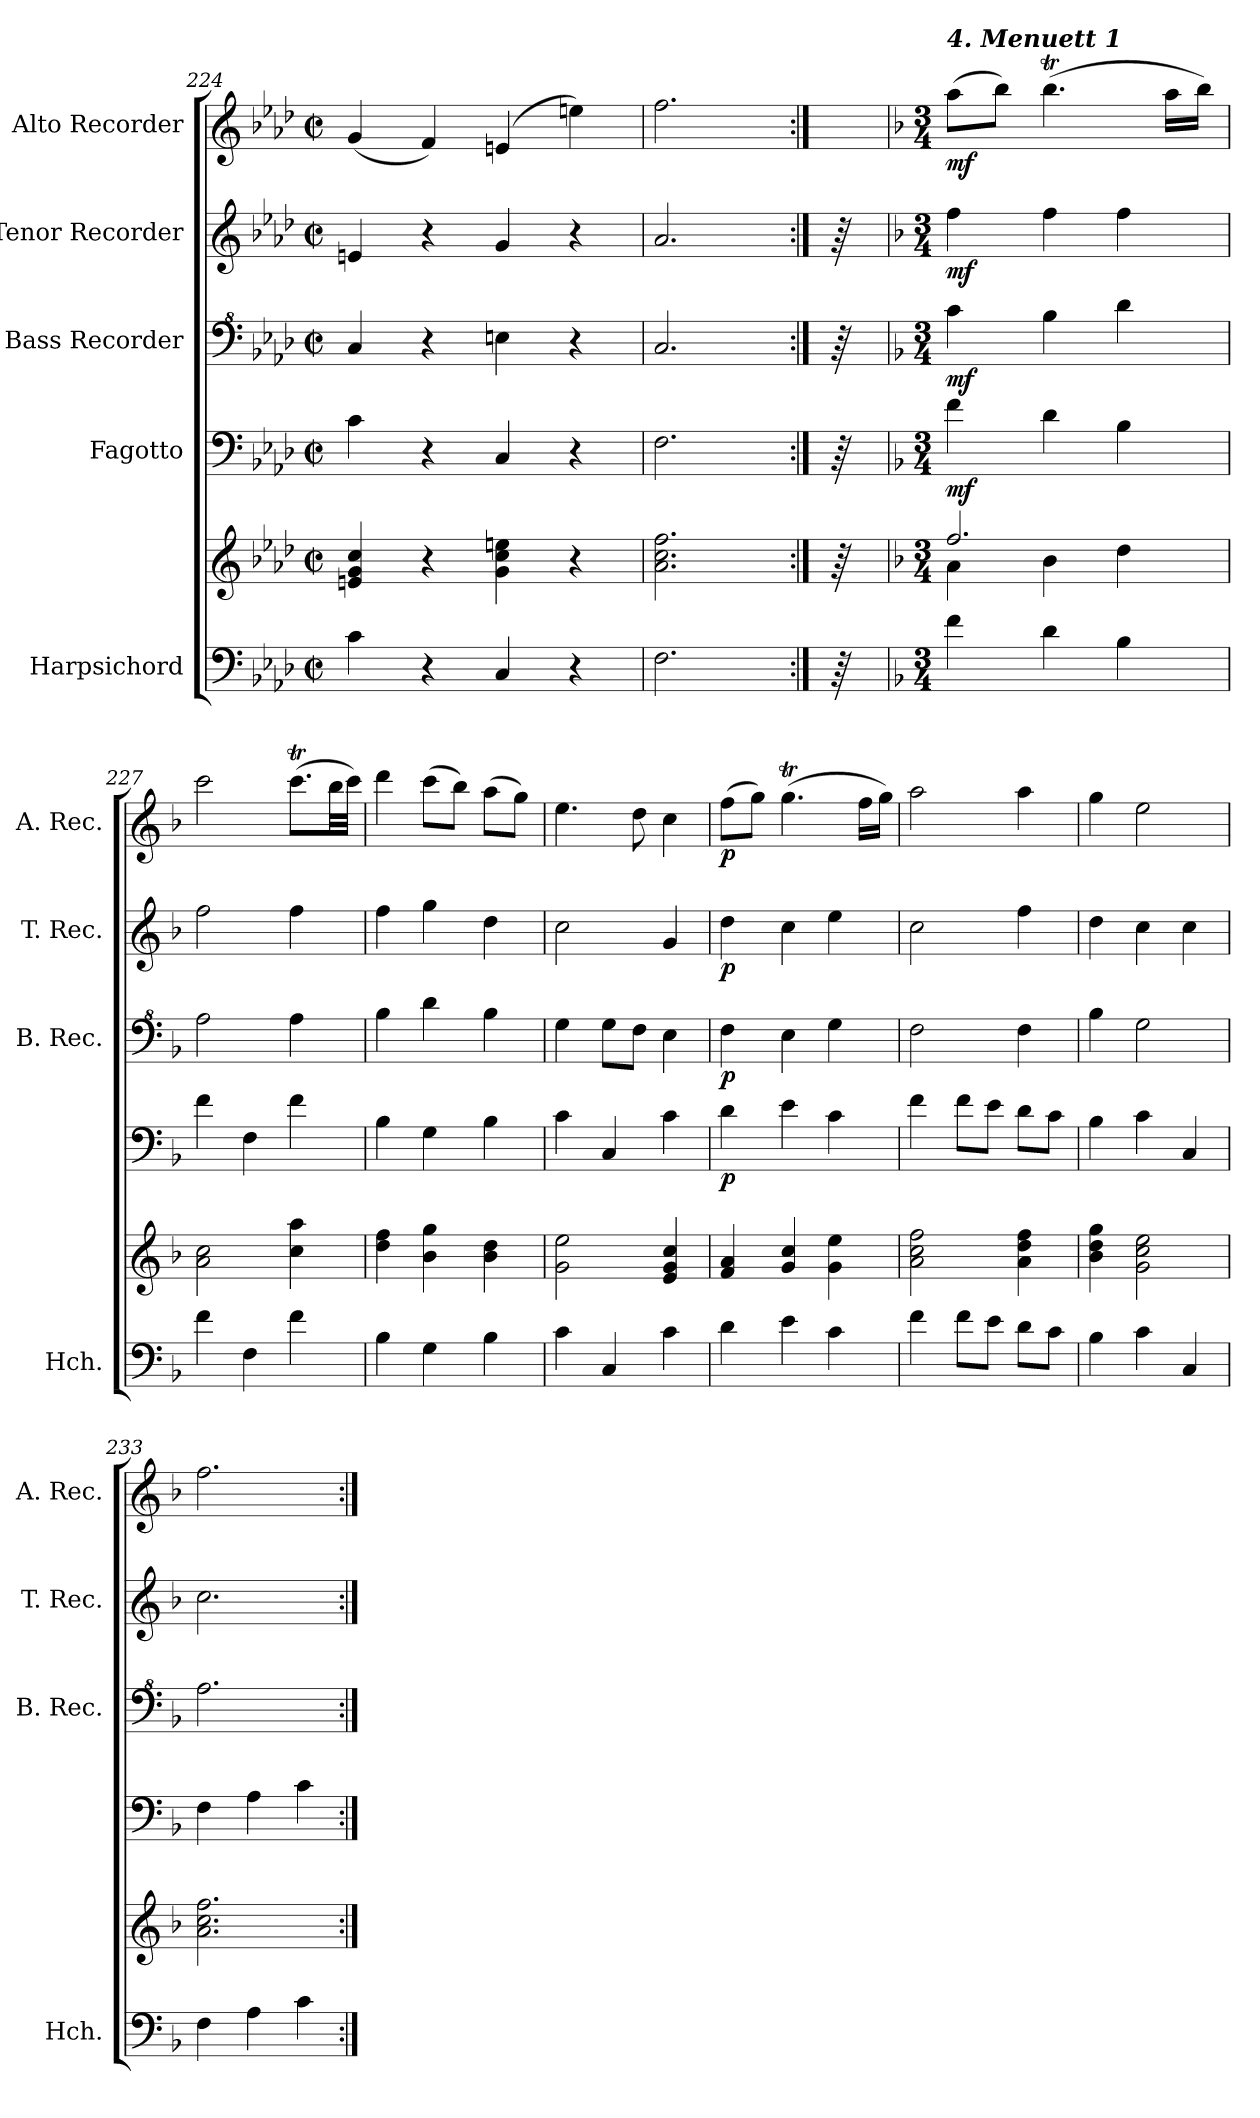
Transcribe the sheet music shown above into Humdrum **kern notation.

**kern	**kern	**kern	**dynam	**kern	**dynam	**kern	**dynam	**kern	**dynam
*part5	*part5	*part4	*part4	*part3	*part3	*part2	*part2	*part1	*part1
*staff6	*staff5	*staff4	*staff4	*staff3	*staff3	*staff2	*staff2	*staff1	*staff1
*I"Harpsichord	*	*I"Fagotto	*	*I"Bass Recorder	*	*I"Tenor Recorder	*	*I"Alto Recorder	*
*I'Hch.	*	*	*	*I'B. Rec.	*	*I'T. Rec.	*	*I'A. Rec.	*
*clefF4	*clefG2	*clefF4	*	*clefF^4	*	*clefG2	*	*clefG2	*
*k[b-e-a-d-]	*k[b-e-a-d-]	*k[b-e-a-d-]	*	*k[b-e-a-d-]	*	*k[b-e-a-d-]	*	*k[b-e-a-d-]	*
*M2/2	*M2/2	*M2/2	*	*M2/2	*	*M2/2	*	*M2/2	*
*met(c|)	*met(c|)	*met(c|)	*	*met(c|)	*	*met(c|)	*	*met(c|)	*
=224	=224	=224	=224	=224	=224	=224	=224	=224	=224
4c\	4en/ 4g/ 4cc/	4c\	.	4c/	.	4en/	.	(4g/	.
4r	4r	4r	.	4r	.	4r	.	4f/)	.
4C/	4g\ 4cc\ 4een\	4C/	.	4en\	.	4g/	.	(4en/	.
4r	4r	4r	.	4r	.	4r	.	4een\)	.
=225	=225	=225	=225	=225	=225	=225	=225	=225	=225
2.F\	2.a-\ 2.cc\ 2.ff\	2.F\	.	2.c/	.	2.a-/	.	2.ff\	.
=225X9:|!	=225X9:|!	=225X9:|!	=225X9:|!	=225X9:|!	=225X9:|!	=225X9:|!	=225X9:|!	=225X9:|!	=225X9:|!
64r	64r	64r	.	64r	.	64r	.	64ryy	.
!!LO:LB:g=z
=226	=226	=226	=226	=226	=226	=226	=226	=226	=226
*k[b-]	*k[b-]	*k[b-]	*	*k[b-]	*	*k[b-]	*	*k[b-]	*
*M3/4	*M3/4	*M3/4	*	*M3/4	*	*M3/4	*	*M3/4	*
*	*	*	*	*	*	*	*	*MM120	*
*	*^	*	*	*	*	*	*	*	*
!	!	!	!	!	!	!	!	!	!LO:TX:a:Bi:t=4. Menuett 1	!
!	!	!	!	!LO:DY:b	!	!LO:DY:b	!	!LO:DY:b	!	!LO:DY:b
4f\	2.ff/	4a\	4f\	mf	4cc\	mf	4ff\	mf	(8aa\L	mf
.	.	.	.	.	.	.	.	.	8bb-\J)	.
4d\	.	4b-\	4d\	.	4b-\	.	4ff\	.	(4.bb-T\	.
4B-\	.	4dd\	4B-\	.	4dd\	.	4ff\	.	.	.
.	.	.	.	.	.	.	.	.	16aa\LL	.
.	.	.	.	.	.	.	.	.	16bb-\JJ)	.
*	*v	*v	*	*	*	*	*	*	*	*
=227	=227	=227	=227	=227	=227	=227	=227	=227	=227
4f\	2a\ 2cc\	4f\	.	2a\	.	2ff\	.	2ccc\	.
4F\	.	4F\	.	.	.	.	.	.	.
4f\	4cc\ 4aa\	4f\	.	4a\	.	4ff\	.	(8.cccT\L	.
.	.	.	.	.	.	.	.	32bb-\LL	.
.	.	.	.	.	.	.	.	32ccc\JJJ)	.
=228	=228	=228	=228	=228	=228	=228	=228	=228	=228
4B-\	4dd\ 4ff\	4B-\	.	4b-\	.	4ff\	.	4ddd\	.
4G\	4b-\ 4gg\	4G\	.	4dd\	.	4gg\	.	(8ccc\L	.
.	.	.	.	.	.	.	.	8bb-\J)	.
4B-\	4b-\ 4dd\	4B-\	.	4b-\	.	4dd\	.	(8aa\L	.
.	.	.	.	.	.	.	.	8gg\J)	.
=229	=229	=229	=229	=229	=229	=229	=229	=229	=229
4c\	2g\ 2ee\	4c\	.	4g\	.	2cc\	.	4.ee\	.
4C/	.	4C/	.	8g\L	.	.	.	.	.
.	.	.	.	8f\J	.	.	.	8dd\	.
4c\	4e/ 4g/ 4cc/	4c\	.	4e\	.	4g/	.	4cc\	.
=230	=230	=230	=230	=230	=230	=230	=230	=230	=230
!	!	!	!LO:DY:b	!	!LO:DY:b	!	!LO:DY:b	!	!LO:DY:b
4d\	4f/ 4a/	4d\	p	4f\	p	4dd\	p	(8ff\L	p
.	.	.	.	.	.	.	.	8gg\J)	.
4e\	4g/ 4cc/	4e\	.	4e\	.	4cc\	.	(4.ggT\	.
4c\	4g\ 4ee\	4c\	.	4g\	.	4ee\	.	.	.
.	.	.	.	.	.	.	.	16ff\LL	.
.	.	.	.	.	.	.	.	16gg\JJ)	.
=231	=231	=231	=231	=231	=231	=231	=231	=231	=231
4f\	2a\ 2cc\ 2ff\	4f\	.	2f\	.	2cc\	.	2aa\	.
8f\L	.	8f\L	.	.	.	.	.	.	.
8e\J	.	8e\J	.	.	.	.	.	.	.
8d\L	4a\ 4dd\ 4ff\	8d\L	.	4f\	.	4ff\	.	4aa\	.
8c\J	.	8c\J	.	.	.	.	.	.	.
=232	=232	=232	=232	=232	=232	=232	=232	=232	=232
4B-\	4b-\ 4dd\ 4gg\	4B-\	.	4b-\	.	4dd\	.	4gg\	.
4c\	2g\ 2cc\ 2ee\	4c\	.	2g\	.	4cc\	.	2ee\	.
4C/	.	4C/	.	.	.	4cc\	.	.	.
=233	=233	=233	=233	=233	=233	=233	=233	=233	=233
4F\	2.a\ 2.cc\ 2.ff\	4F\	.	2.a\	.	2.cc\	.	2.ff\	.
4A\	.	4A\	.	.	.	.	.	.	.
4c\	.	4c\	.	.	.	.	.	.	.
=:|!	=:|!	=:|!	=:|!	=:|!	=:|!	=:|!	=:|!	=:|!	=:|!
*-	*-	*-	*-	*-	*-	*-	*-	*-	*-
